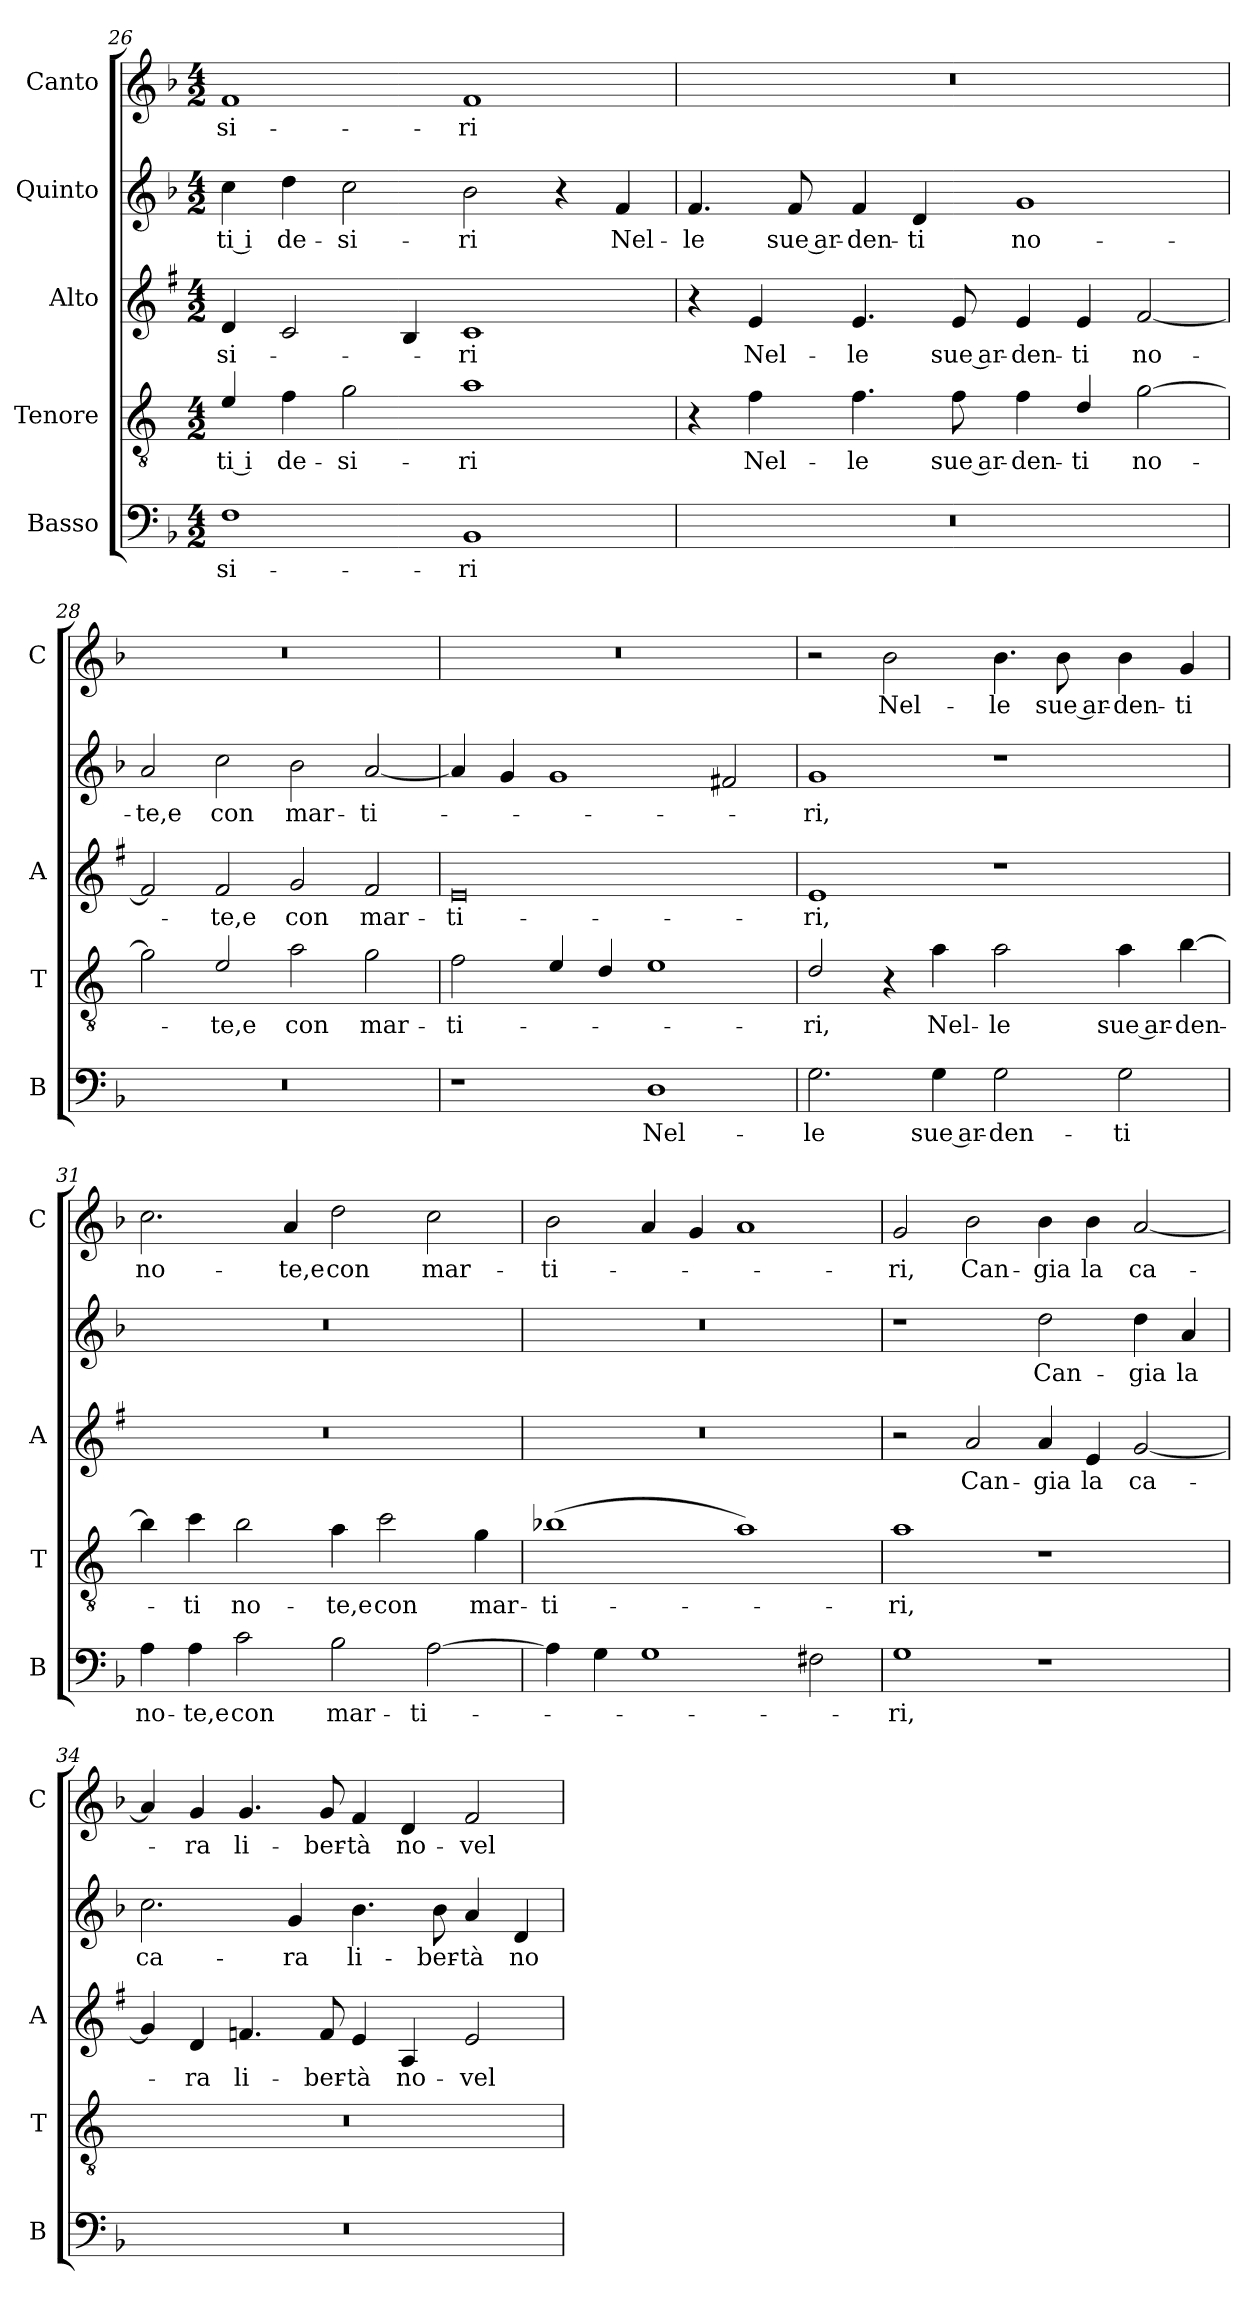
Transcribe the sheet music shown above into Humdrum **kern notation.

**kern	**text	**kern	**text	**kern	**text	**kern	**text	**kern	**text
*part5	*part5	*part4	*part4	*part3	*part3	*part2	*part2	*part1	*part1
*staff5	*staff5	*staff4	*staff4	*staff3	*staff3	*staff2	*staff2	*staff1	*staff1
*I"Basso	*	*I"Tenore	*	*I"Alto	*	*I"Quinto	*	*I"Canto	*
*I'B	*	*I'T	*	*I'A	*	*	*	*I'C	*
*clefF4	*	*clefGv2	*	*clefG2	*	*clefG2	*	*clefG2	*
*	*	*ITrd4c7	*	*ITrd1c2	*	*	*	*	*
*k[b-]	*	*k[b-]	*	*k[b-]	*	*k[b-]	*	*k[b-]	*
*F:	*	*F:	*	*F:	*	*F:	*	*F:	*
*M4/2	*	*M4/2	*	*M4/2	*	*M4/2	*	*M4/2	*
=26	=26	=26	=26	=26	=26	=26	=26	=26	=26
!	!LO:LY:b	!	!LO:LY:b	!	!LO:LY:b	!	!LO:LY:b	!	!LO:LY:b
1F	-si-	4A/	-ti i	4c/	-si-	4cc\	-ti i	1f	-si-
!	!	!	!LO:LY:b	!	!	!	!LO:LY:b	!	!
.	.	4B-\	de-	2B-/	.	4dd\	de-	.	.
!	!	!	!LO:LY:b	!	!	!	!LO:LY:b	!	!
.	.	2c\	-si-	.	.	2cc\	-si-	.	.
.	.	.	.	4A/	.	.	.	.	.
!	!LO:LY:b	!	!LO:LY:b	!	!LO:LY:b	!	!LO:LY:b	!	!LO:LY:b
1BB-	-ri	1d	-ri	1B-	-ri	2b-\	-ri	1f	-ri
.	.	.	.	.	.	4r	.	.	.
!	!	!	!	!	!	!	!LO:LY:b	!	!
.	.	.	.	.	.	4f/	Nel-	.	.
!!LO:LB:g=z
=27	=27	=27	=27	=27	=27	=27	=27	=27	=27
!	!	!	!	!	!	!	!LO:LY:b	!	!
0r	.	4r	.	4r	.	4.f/	-le	0r	.
!	!	!	!LO:LY:b	!	!LO:LY:b	!	!	!	!
.	.	4B-\	Nel-	4d/	Nel-	.	.	.	.
!	!	!	!	!	!	!	!LO:LY:b	!	!
.	.	.	.	.	.	8f/	sue ar-	.	.
!	!	!	!LO:LY:b	!	!LO:LY:b	!	!LO:LY:b	!	!
.	.	4.B-\	-le	4.d/	-le	4f/	-den-	.	.
!	!	!	!	!	!	!	!LO:LY:b	!	!
.	.	.	.	.	.	4d/	-ti	.	.
!	!	!	!LO:LY:b	!	!LO:LY:b	!	!	!	!
.	.	8B-\	sue ar-	8d/	sue ar-	.	.	.	.
!	!	!	!LO:LY:b	!	!LO:LY:b	!	!LO:LY:b	!	!
.	.	4B-\	-den-	4d/	-den-	1g	no-	.	.
!	!	!	!LO:LY:b	!	!LO:LY:b	!	!	!	!
.	.	4G/	-ti	4d/	-ti	.	.	.	.
!	!	!	!LO:LY:b	!	!LO:LY:b	!	!	!	!
.	.	[2c\	no-	[2e/	no-	.	.	.	.
=28	=28	=28	=28	=28	=28	=28	=28	=28	=28
!	!	!	!	!	!	!	!LO:LY:b	!	!
0r	.	2c\]	.	2e/]	.	2a/	-te,e	0r	.
!	!	!	!LO:LY:b	!	!LO:LY:b	!	!LO:LY:b	!	!
.	.	2A/	-te,e	2e/	-te,e	2cc\	con	.	.
!	!	!	!LO:LY:b	!	!LO:LY:b	!	!LO:LY:b	!	!
.	.	2d\	con	2f/	con	2b-\	mar-	.	.
!	!	!	!LO:LY:b	!	!LO:LY:b	!	!LO:LY:b	!	!
.	.	2c\	mar-	2e/	mar-	[2a/	-ti-	.	.
=29	=29	=29	=29	=29	=29	=29	=29	=29	=29
!	!	!	!LO:LY:b	!	!LO:LY:b	!	!	!	!
1r	.	2B-\	-ti-	0d	-ti-	4a/]	.	0r	.
.	.	.	.	.	.	4g/	.	.	.
.	.	4A/	.	.	.	1g	.	.	.
.	.	4G/	.	.	.	.	.	.	.
!	!LO:LY:b	!	!	!	!	!	!	!	!
1D	Nel-	1A	.	.	.	.	.	.	.
.	.	.	.	.	.	2f#X/	.	.	.
=30	=30	=30	=30	=30	=30	=30	=30	=30	=30
!	!LO:LY:b	!	!LO:LY:b	!	!LO:LY:b	!	!LO:LY:b	!	!
2.G\	-le	2G/	-ri,	1d	-ri,	1g	-ri,	2r	.
!	!	!	!	!	!	!	!	!	!LO:LY:b
.	.	4r	.	.	.	.	.	2b-\	Nel-
!	!LO:LY:b	!	!LO:LY:b	!	!	!	!	!	!
4G\	sue ar-	4d\	Nel-	.	.	.	.	.	.
!	!LO:LY:b	!	!LO:LY:b	!	!	!	!	!	!LO:LY:b
2G\	-den-	2d\	-le	1r	.	1r	.	4.b-\	-le
!	!	!	!	!	!	!	!	!	!LO:LY:b
.	.	.	.	.	.	.	.	8b-\	sue ar-
!	!LO:LY:b	!	!LO:LY:b	!	!	!	!	!	!LO:LY:b
2G\	-ti	4d\	sue ar-	.	.	.	.	4b-\	-den-
!	!	!	!LO:LY:b	!	!	!	!	!	!LO:LY:b
.	.	[4e\	-den-	.	.	.	.	4g/	-ti
!!LO:PB:g=z
=31	=31	=31	=31	=31	=31	=31	=31	=31	=31
!	!LO:LY:b	!	!	!	!	!	!	!	!LO:LY:b
4A\	no-	4e\]	.	0r	.	0r	.	2.cc\	no-
!	!LO:LY:b	!	!LO:LY:b	!	!	!	!	!	!
4A\	-te,e	4f\	-ti	.	.	.	.	.	.
!	!LO:LY:b	!	!LO:LY:b	!	!	!	!	!	!
2c\	con	2e\	no-	.	.	.	.	.	.
!	!	!	!	!	!	!	!	!	!LO:LY:b
.	.	.	.	.	.	.	.	4a/	-te,e
!	!LO:LY:b	!	!LO:LY:b	!	!	!	!	!	!LO:LY:b
2B-\	mar-	4d\	-te,e	.	.	.	.	2dd\	con
!	!	!	!LO:LY:b	!	!	!	!	!	!
.	.	2f\	con	.	.	.	.	.	.
!	!LO:LY:b	!	!	!	!	!	!	!	!LO:LY:b
[2A\	-ti-	.	.	.	.	.	.	2cc\	mar-
!	!	!	!LO:LY:b	!	!	!	!	!	!
.	.	4c\	mar-	.	.	.	.	.	.
=32	=32	=32	=32	=32	=32	=32	=32	=32	=32
!	!	!	!LO:LY:b	!	!	!	!	!	!LO:LY:b
4A\]	.	(>1e-X	-ti-	0r	.	0r	.	2b-\	-ti-
4G\	.	.	.	.	.	.	.	.	.
1G	.	.	.	.	.	.	.	4a/	.
.	.	.	.	.	.	.	.	4g/	.
.	.	1d)	.	.	.	.	.	1a	.
2F#X\	.	.	.	.	.	.	.	.	.
=33	=33	=33	=33	=33	=33	=33	=33	=33	=33
!	!LO:LY:b	!	!LO:LY:b	!	!	!	!	!	!LO:LY:b
1G	-ri,	1d	-ri,	2r	.	1r	.	2g/	-ri,
!	!	!	!	!	!LO:LY:b	!	!	!	!LO:LY:b
.	.	.	.	2g/	Can-	.	.	2b-\	Can-
!	!	!	!	!	!LO:LY:b	!	!LO:LY:b	!	!LO:LY:b
1r	.	1r	.	4g/	-gia	2dd\	Can-	4b-\	-gia
!	!	!	!	!	!LO:LY:b	!	!	!	!LO:LY:b
.	.	.	.	4d/	la	.	.	4b-\	la
!	!	!	!	!	!LO:LY:b	!	!LO:LY:b	!	!LO:LY:b
.	.	.	.	[2f/	ca-	4dd\	-gia	[2a/	ca-
!	!	!	!	!	!	!	!LO:LY:b	!	!
.	.	.	.	.	.	4a/	la	.	.
=34	=34	=34	=34	=34	=34	=34	=34	=34	=34
!	!	!	!	!	!	!	!LO:LY:b	!	!
0r	.	0r	.	4f/]	.	2.cc\	ca-	4a/]	.
!	!	!	!	!	!LO:LY:b	!	!	!	!LO:LY:b
.	.	.	.	4c/	-ra	.	.	4g/	-ra
!	!	!	!	!	!LO:LY:b	!	!	!	!LO:LY:b
.	.	.	.	4.e-X/	li-	.	.	4.g/	li-
!	!	!	!	!	!	!	!LO:LY:b	!	!
.	.	.	.	.	.	4g/	-ra	.	.
!	!	!	!	!	!LO:LY:b	!	!	!	!LO:LY:b
.	.	.	.	8e-/	-ber-	.	.	8g/	-ber-
!	!	!	!	!	!LO:LY:b	!	!LO:LY:b	!	!LO:LY:b
.	.	.	.	4d/	-tà	4.b-\	li-	4f/	-tà
!	!	!	!	!	!LO:LY:b	!	!	!	!LO:LY:b
.	.	.	.	4G/	no-	.	.	4d/	no-
!	!	!	!	!	!	!	!LO:LY:b	!	!
.	.	.	.	.	.	8b-\	-ber-	.	.
!	!	!	!	!	!LO:LY:b	!	!LO:LY:b	!	!LO:LY:b
.	.	.	.	2d/	-vel-	4a/	-tà	2f/	-vel-
!	!	!	!	!	!	!	!LO:LY:b	!	!
.	.	.	.	.	.	4d/	no-	.	.
=	=	=	=	=	=	=	=	=	=
*-	*-	*-	*-	*-	*-	*-	*-	*-	*-
